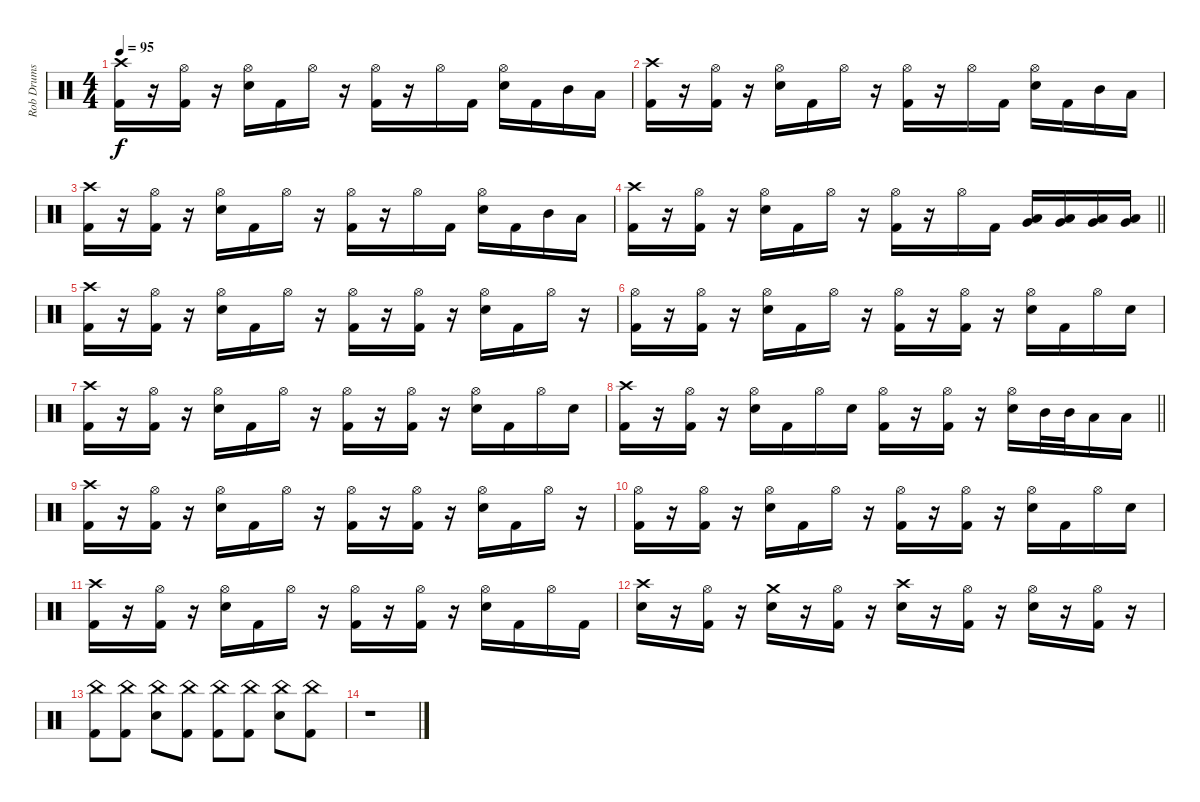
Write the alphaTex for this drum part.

\track ("Rob Drums" "Rob Drums") {instrument percussion}
\staff {score}
\articulation defaults
\ts (4 4)
\tempo 95
\clef neutral
\ks c
("Crash high (hit)" "Kick (hit) 2").16{dy f} r.16 ("Hi-Hat (open)" "Kick (hit) 2").16 r.16 ("Hi-Hat (open)" "Electric Snare (hit)").16 "Kick (hit) 2".16 "Hi-Hat (open)".16 r.16 ("Hi-Hat (open)" "Kick (hit) 2").16 r.16 "Hi-Hat (open)".16 "Kick (hit) 2".16 ("Hi-Hat (open)" "Electric Snare (hit)").16 "Kick (hit) 2".16 "Mid Tom (hit)".16 "Low Tom (hit)".16 |
("Crash high (hit)" "Kick (hit) 2").16 r.16 ("Hi-Hat (open)" "Kick (hit) 2").16 r.16 ("Hi-Hat (open)" "Electric Snare (hit)").16 "Kick (hit) 2".16 "Hi-Hat (open)".16 r.16 ("Hi-Hat (open)" "Kick (hit) 2").16 r.16 "Hi-Hat (open)".16 "Kick (hit) 2".16 ("Hi-Hat (open)" "Electric Snare (hit)").16 "Kick (hit) 2".16 "Mid Tom (hit)".16 "Low Tom (hit)".16 |
("Crash high (hit)" "Kick (hit) 2").16 r.16 ("Hi-Hat (open)" "Kick (hit) 2").16 r.16 ("Hi-Hat (open)" "Electric Snare (hit)").16 "Kick (hit) 2".16 "Hi-Hat (open)".16 r.16 ("Hi-Hat (open)" "Kick (hit) 2").16 r.16 "Hi-Hat (open)".16 "Kick (hit) 2".16 ("Hi-Hat (open)" "Electric Snare (hit)").16 "Kick (hit) 2".16 "Mid Tom (hit)".16 "Low Tom (hit)".16 |
\barLineRight lightlight
("Crash high (hit)" "Kick (hit) 2").16 r.16 ("Hi-Hat (open)" "Kick (hit) 2").16 r.16 ("Hi-Hat (open)" "Electric Snare (hit)").16 "Kick (hit) 2".16 "Hi-Hat (open)".16 r.16 ("Hi-Hat (open)" "Kick (hit) 2").16 r.16 "Hi-Hat (open)".16 "Kick (hit) 2".16 ("Very Low Tom (hit)" "Low Floor Tom (hit)").16 ("Very Low Tom (hit)" "Low Floor Tom (hit)").16 ("Very Low Tom (hit)" "Low Floor Tom (hit)").16 ("Very Low Tom (hit)" "Low Floor Tom (hit)").16 |
("Crash high (hit)" "Kick (hit) 2").16 r.16 ("Hi-Hat (open)" "Kick (hit) 2").16 r.16 ("Hi-Hat (open)" "Electric Snare (hit)").16 "Kick (hit) 2".16 "Hi-Hat (open)".16 r.16 ("Hi-Hat (open)" "Kick (hit) 2").16 r.16 ("Hi-Hat (open)" "Kick (hit) 2").16 r.16 ("Hi-Hat (open)" "Electric Snare (hit)").16 "Kick (hit) 2".16 "Hi-Hat (open)".16 r.16 |
("Hi-Hat (open)" "Kick (hit) 2").16 r.16 ("Hi-Hat (open)" "Kick (hit) 2").16 r.16 ("Hi-Hat (open)" "Electric Snare (hit)").16 "Kick (hit) 2".16 "Hi-Hat (open)".16 r.16 ("Hi-Hat (open)" "Kick (hit) 2").16 r.16 ("Hi-Hat (open)" "Kick (hit) 2").16 r.16 ("Hi-Hat (open)" "Electric Snare (hit)").16 "Kick (hit) 2".16 "Hi-Hat (open)".16 "Electric Snare (hit)".16 |
("Crash high (hit)" "Kick (hit) 2").16 r.16 ("Hi-Hat (open)" "Kick (hit) 2").16 r.16 ("Hi-Hat (open)" "Electric Snare (hit)").16 "Kick (hit) 2".16 "Hi-Hat (open)".16 r.16 ("Hi-Hat (open)" "Kick (hit) 2").16 r.16 ("Hi-Hat (open)" "Kick (hit) 2").16 r.16 ("Hi-Hat (open)" "Electric Snare (hit)").16 "Kick (hit) 2".16 "Hi-Hat (open)".16 "Electric Snare (hit)".16 |
\barLineRight lightlight
("Crash high (hit)" "Kick (hit) 2").16 r.16 ("Hi-Hat (open)" "Kick (hit) 2").16 r.16 ("Hi-Hat (open)" "Electric Snare (hit)").16 "Kick (hit) 2".16 "Hi-Hat (open)".16 "Electric Snare (hit)".16 ("Hi-Hat (open)" "Kick (hit) 2").16 r.16 ("Hi-Hat (open)" "Kick (hit) 2").16 r.16 ("Hi-Hat (open)" "Electric Snare (hit)").16 "Mid Tom (hit)".32 "Mid Tom (hit)".32 "Low Tom (hit)".16 "Low Tom (hit)".16 |
("Crash high (hit)" "Kick (hit) 2").16 r.16 ("Hi-Hat (open)" "Kick (hit) 2").16 r.16 ("Hi-Hat (open)" "Electric Snare (hit)").16 "Kick (hit) 2".16 "Hi-Hat (open)".16 r.16 ("Hi-Hat (open)" "Kick (hit) 2").16 r.16 ("Hi-Hat (open)" "Kick (hit) 2").16 r.16 ("Hi-Hat (open)" "Electric Snare (hit)").16 "Kick (hit) 2".16 "Hi-Hat (open)".16 r.16 |
("Hi-Hat (open)" "Kick (hit) 2").16 r.16 ("Hi-Hat (open)" "Kick (hit) 2").16 r.16 ("Hi-Hat (open)" "Electric Snare (hit)").16 "Kick (hit) 2".16 "Hi-Hat (open)".16 r.16 ("Hi-Hat (open)" "Kick (hit) 2").16 r.16 ("Hi-Hat (open)" "Kick (hit) 2").16 r.16 ("Hi-Hat (open)" "Electric Snare (hit)").16 "Kick (hit) 2".16 "Hi-Hat (open)".16 "Electric Snare (hit)".16 |
("Crash high (hit)" "Kick (hit) 2").16 r.16 ("Hi-Hat (open)" "Kick (hit) 2").16 r.16 ("Hi-Hat (open)" "Electric Snare (hit)").16 "Kick (hit) 2".16 "Hi-Hat (open)".16 r.16 ("Hi-Hat (open)" "Kick (hit) 2").16 r.16 ("Hi-Hat (open)" "Kick (hit) 2").16 r.16 ("Hi-Hat (open)" "Electric Snare (hit)").16 "Kick (hit) 2".16 "Hi-Hat (open)".16 "Kick (hit) 2".16 |
("Crash high (hit)" "Electric Snare (hit)").16 r.16 ("Hi-Hat (open)" "Kick (hit) 2").16 r.16 ("Crash medium (hit)" "Electric Snare (hit)").16 r.16 ("Hi-Hat (open)" "Kick (hit) 2").16 r.16 ("Crash high (hit)" "Electric Snare (hit)").16 r.16 ("Hi-Hat (open)" "Kick (hit) 2").16 r.16 ("Hi-Hat (open)" "Electric Snare (hit)").16 r.16 ("Hi-Hat (open)" "Kick (hit) 2").16 r.16 |
("China (hit)" "Kick (hit) 2").8 ("China (hit)" "Kick (hit) 2").8 ("China (hit)" "Electric Snare (hit)").8 ("China (hit)" "Kick (hit) 2").8 ("China (hit)" "Kick (hit) 2").8 ("China (hit)" "Kick (hit) 2").8 ("China (hit)" "Electric Snare (hit)").8 ("China (hit)" "Kick (hit) 2").8 |
r.1
